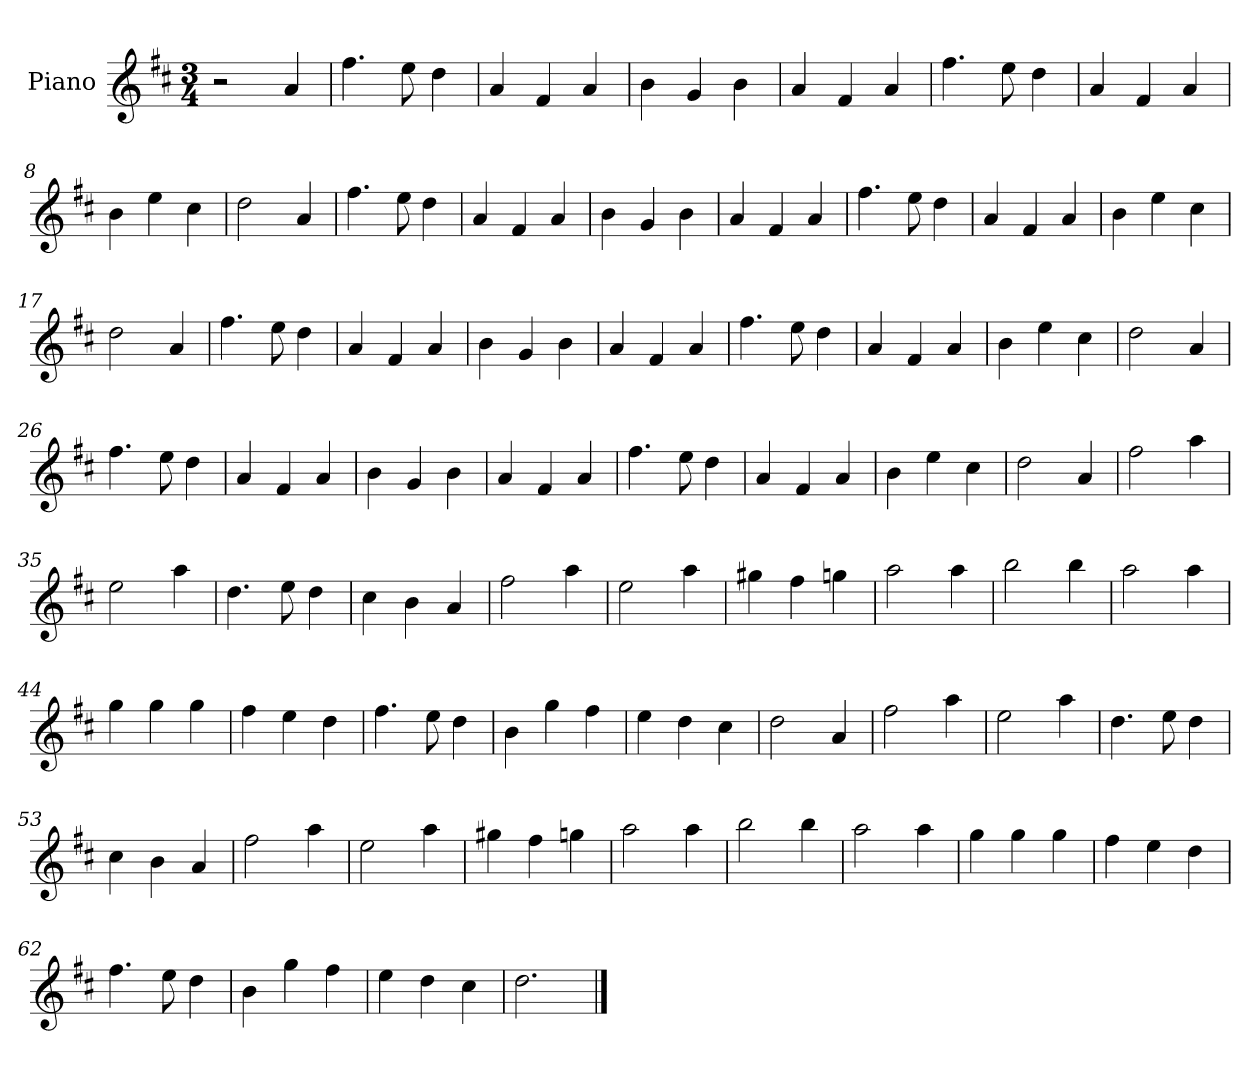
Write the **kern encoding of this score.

**kern
*part1
*staff1
*I"Piano
*I'Pno
*clefG2
*k[f#c#]
*M3/4
=1
2r
4a/
=2
4.ff#\
8ee\
4dd\
=3
4a/
4f#/
4a/
=4
4b\
4g/
4b\
=5
4a/
4f#/
4a/
=6
4.ff#\
8ee\
4dd\
=7
4a/
4f#/
4a/
=8
4b\
4ee\
4cc#\
=9
2dd\
4a/
=10
4.ff#\
8ee\
4dd\
=11
4a/
4f#/
4a/
=12
4b\
4g/
4b\
=13
4a/
4f#/
4a/
=14
4.ff#\
8ee\
4dd\
=15
4a/
4f#/
4a/
=16
4b\
4ee\
4cc#\
=17
2dd\
4a/
=18
4.ff#\
8ee\
4dd\
=19
4a/
4f#/
4a/
=20
4b\
4g/
4b\
=21
4a/
4f#/
4a/
=22
4.ff#\
8ee\
4dd\
=23
4a/
4f#/
4a/
=24
4b\
4ee\
4cc#\
=25
2dd\
4a/
=26
4.ff#\
8ee\
4dd\
=27
4a/
4f#/
4a/
=28
4b\
4g/
4b\
=29
4a/
4f#/
4a/
=30
4.ff#\
8ee\
4dd\
=31
4a/
4f#/
4a/
=32
4b\
4ee\
4cc#\
=33
2dd\
4a/
=34
2ff#\
4aa\
=35
2ee\
4aa\
=36
4.dd\
8ee\
4dd\
=37
4cc#\
4b\
4a/
=38
2ff#\
4aa\
=39
2ee\
4aa\
=40
4gg#X\
4ff#\
4ggn\
=41
2aa\
4aa\
=42
2bb\
4bb\
=43
2aa\
4aa\
=44
4gg\
4gg\
4gg\
=45
4ff#\
4ee\
4dd\
=46
4.ff#\
8ee\
4dd\
=47
4b\
4gg\
4ff#\
=48
4ee\
4dd\
4cc#\
=49
2dd\
4a/
=50
2ff#\
4aa\
=51
2ee\
4aa\
=52
4.dd\
8ee\
4dd\
=53
4cc#\
4b\
4a/
=54
2ff#\
4aa\
=55
2ee\
4aa\
=56
4gg#X\
4ff#\
4ggn\
=57
2aa\
4aa\
=58
2bb\
4bb\
=59
2aa\
4aa\
=60
4gg\
4gg\
4gg\
=61
4ff#\
4ee\
4dd\
=62
4.ff#\
8ee\
4dd\
=63
4b\
4gg\
4ff#\
=64
4ee\
4dd\
4cc#\
=65
2.dd\
==
*-
